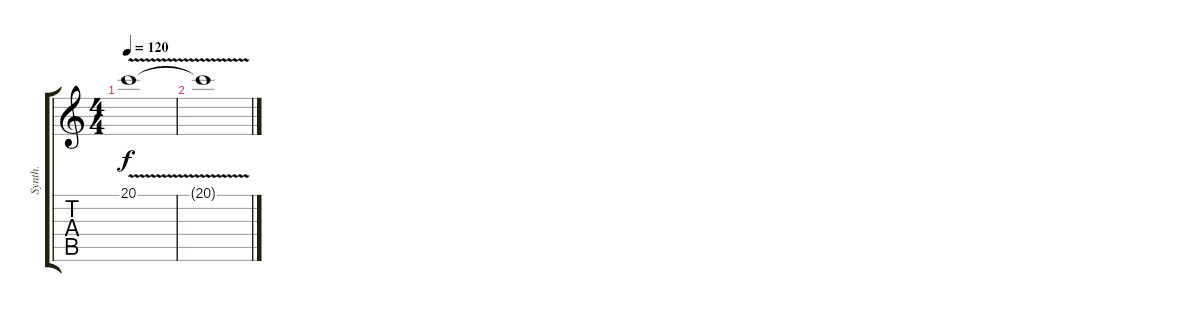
\track ("Synth." "Synth.") {instrument sitar}
\staff {score tabs}
\tuning (E4 B3 G3 D3 A2 E2) {hide}
\ts (4 4)
\tempo 120
\clef g2
\ks c
20.1{v}.1{dy f} |
20.1{t}.1
